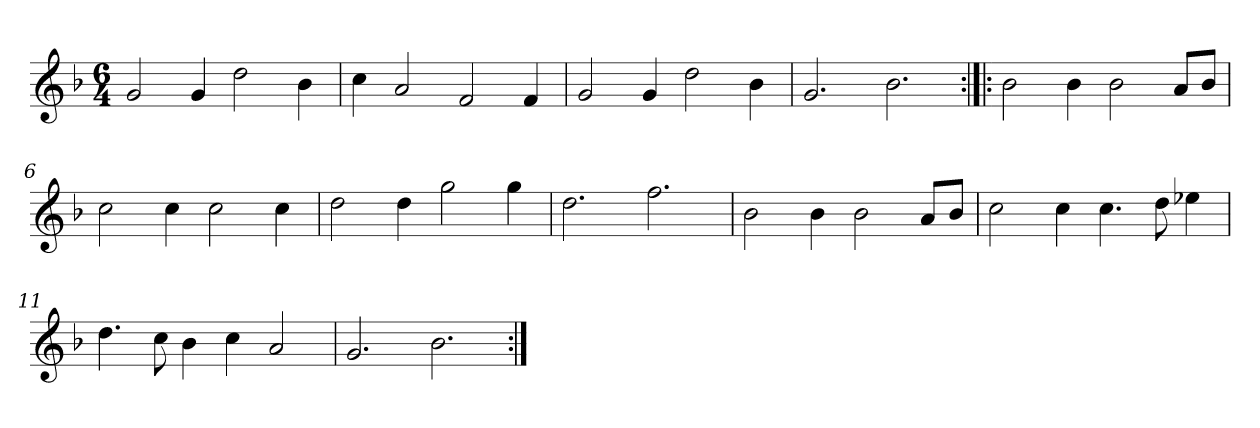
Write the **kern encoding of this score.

**kern
*part1
*staff1
*clefG2
*k[b-]
*F:
*M6/4
*MM270
=1
2g/
4g/
2dd\
4b-\
=2
4cc\
2a/
2f/
4f/
=3
2g/
4g/
2dd\
4b-\
=4
2.g/
2.b-\
=5:|!|:
2b-\
4b-\
2b-\
8a/L
8b-/J
=6
2cc\
4cc\
2cc\
4cc\
=7
2dd\
4dd\
2gg\
4gg\
=8
2.dd\
2.ff\
=9
2b-\
4b-\
2b-\
8a/L
8b-/J
!!LO:LB:g=z
=10
2cc\
4cc\
4.cc\
8dd\
4ee-X\
=11
4.dd\
8cc\
4b-\
4cc\
2a/
=12
2.g/
2.b-\
=:|!
*-
